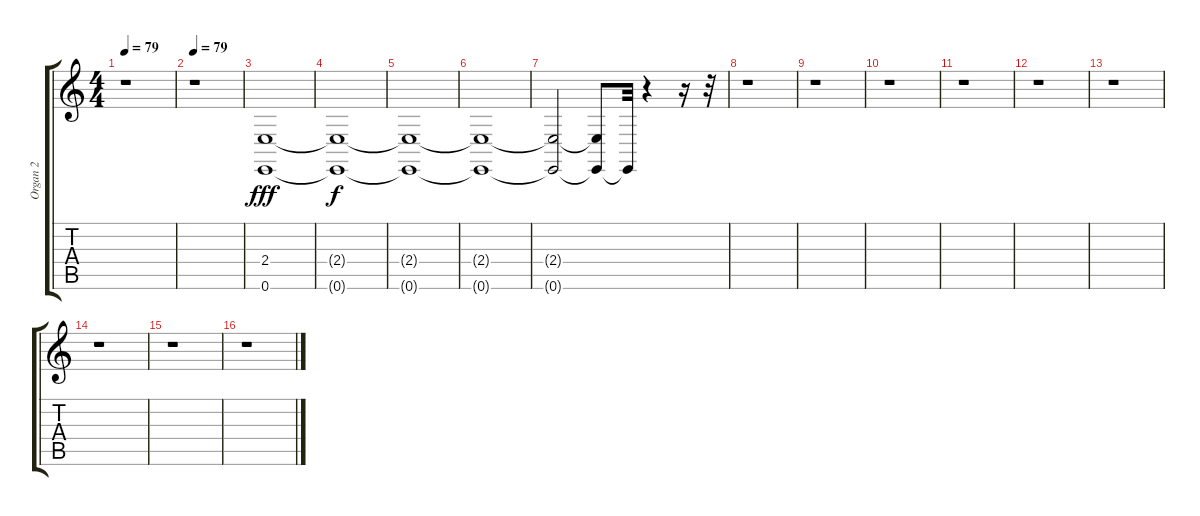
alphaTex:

\track ("Organ 2" "Organ 2") {instrument rockorgan}
\staff {score tabs}
\tuning (E4 B3 G3 D3 A2 E2) {hide}
\ts (4 4)
\tempo 79
\clef g2
\ks c
r.1{dy fff instrument rockorgan} |
\tempo 79
r.1 |
(2.4 0.6).1{volume 12 balance 8 instrument rockorgan} |
(2.4{t} 0.6{t}).1{dy f} |
(2.4{t} 0.6{t}).1 |
(2.4{t} 0.6{t}).1 |
(2.4{t} 0.6{t}).2 (2.4{t} 0.6{t}).8 0.6{t}.32 r.4 r.16 r.32 |
r.1 |
r.1 |
r.1 |
r.1 |
r.1 |
r.1 |
r.1 |
r.1 |
r.1
